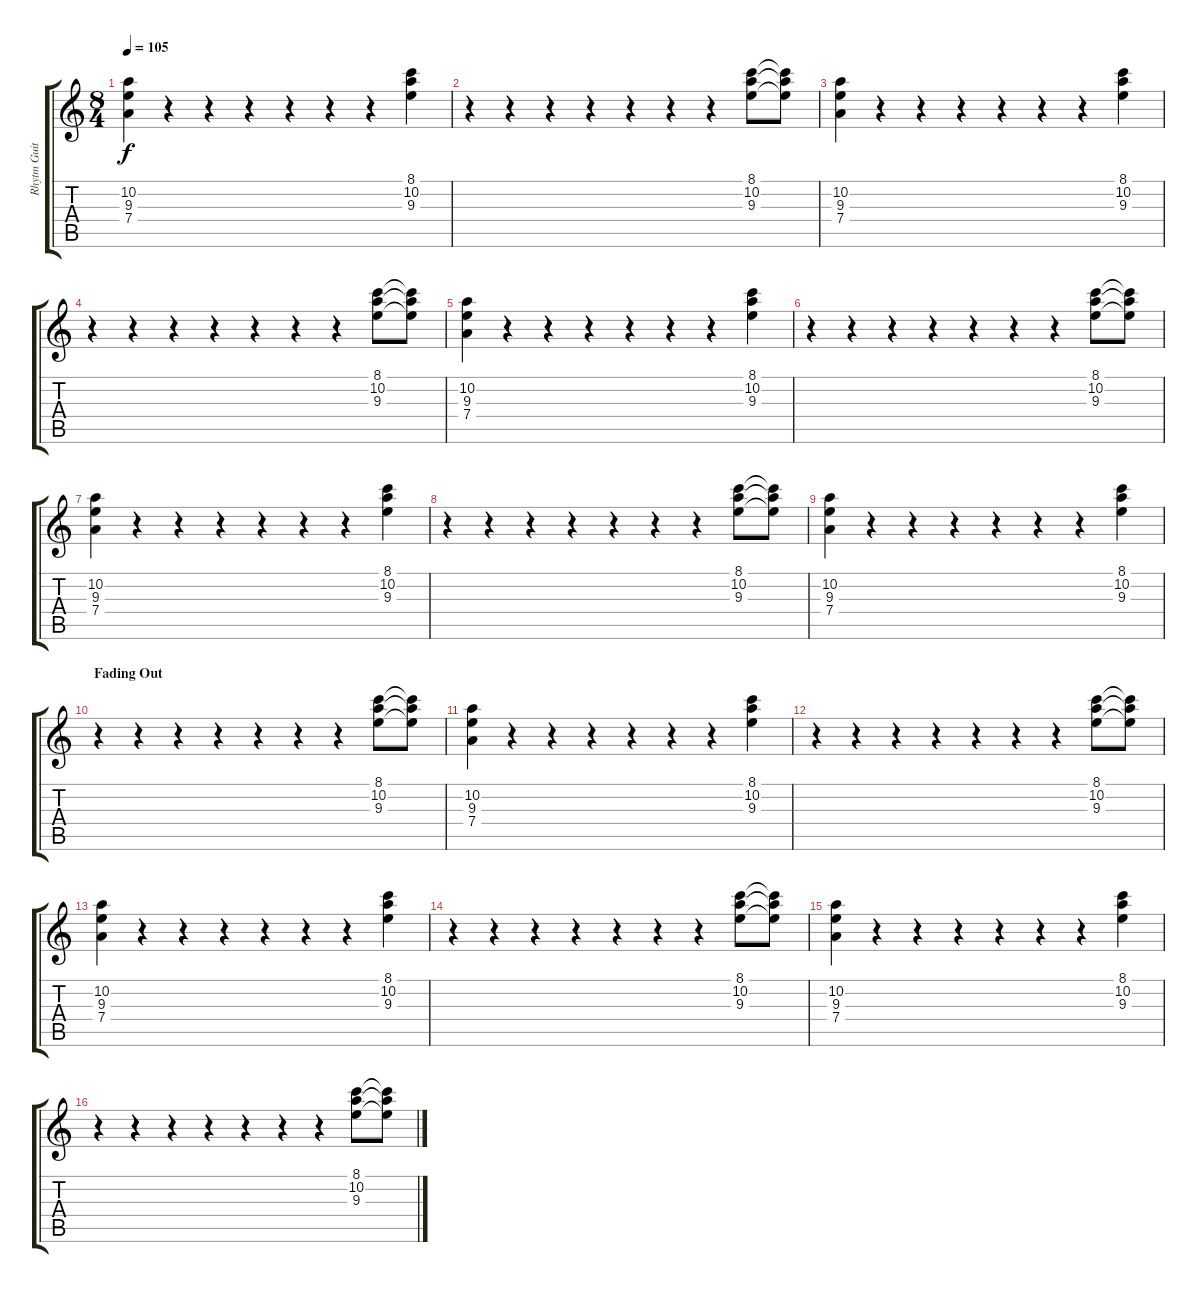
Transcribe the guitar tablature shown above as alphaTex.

\track ("Rhytm Guitar 2" "Rhytm Guit") {instrument overdrivenguitar}
\staff {score tabs}
\tuning (E4 B3 G3 D3 A2 E2) {hide}
\ts (8 4)
\tempo 105
\clef g2
\ks c
(10.2 9.3 7.4).4{dy f} r.4 r.4 r.4 r.4 r.4 r.4 (8.1 10.2 9.3).4 |
r.4 r.4 r.4 r.4 r.4 r.4 r.4 (8.1 10.2 9.3).8 (8.1{t} 10.2{t} 9.3{t}).8 |
(10.2 9.3 7.4).4 r.4 r.4 r.4 r.4 r.4 r.4 (8.1 10.2 9.3).4 |
r.4 r.4 r.4 r.4 r.4 r.4 r.4 (8.1 10.2 9.3).8 (8.1{t} 10.2{t} 9.3{t}).8 |
(10.2 9.3 7.4).4 r.4 r.4 r.4 r.4 r.4 r.4 (8.1 10.2 9.3).4 |
r.4 r.4 r.4 r.4 r.4 r.4 r.4 (8.1 10.2 9.3).8 (8.1{t} 10.2{t} 9.3{t}).8 |
(10.2 9.3 7.4).4 r.4 r.4 r.4 r.4 r.4 r.4 (8.1 10.2 9.3).4 |
r.4 r.4 r.4 r.4 r.4 r.4 r.4 (8.1 10.2 9.3).8 (8.1{t} 10.2{t} 9.3{t}).8 |
(10.2 9.3 7.4).4 r.4 r.4 r.4 r.4 r.4 r.4 (8.1 10.2 9.3).4 |
\section ("" "Fading Out")
r.4 r.4 r.4 r.4 r.4 r.4 r.4 (8.1 10.2 9.3).8 (8.1{t} 10.2{t} 9.3{t}).8 |
(10.2 9.3 7.4).4 r.4 r.4 r.4 r.4 r.4 r.4 (8.1 10.2 9.3).4 |
r.4 r.4 r.4 r.4 r.4 r.4 r.4 (8.1 10.2 9.3).8 (8.1{t} 10.2{t} 9.3{t}).8 |
(10.2 9.3 7.4).4 r.4 r.4 r.4 r.4 r.4 r.4 (8.1 10.2 9.3).4 |
r.4 r.4 r.4 r.4 r.4 r.4 r.4 (8.1 10.2 9.3).8 (8.1{t} 10.2{t} 9.3{t}).8 |
(10.2 9.3 7.4).4 r.4 r.4 r.4 r.4 r.4 r.4 (8.1 10.2 9.3).4 |
r.4 r.4 r.4 r.4 r.4 r.4 r.4 (8.1 10.2 9.3).8 (8.1{t} 10.2{t} 9.3{t}).8
